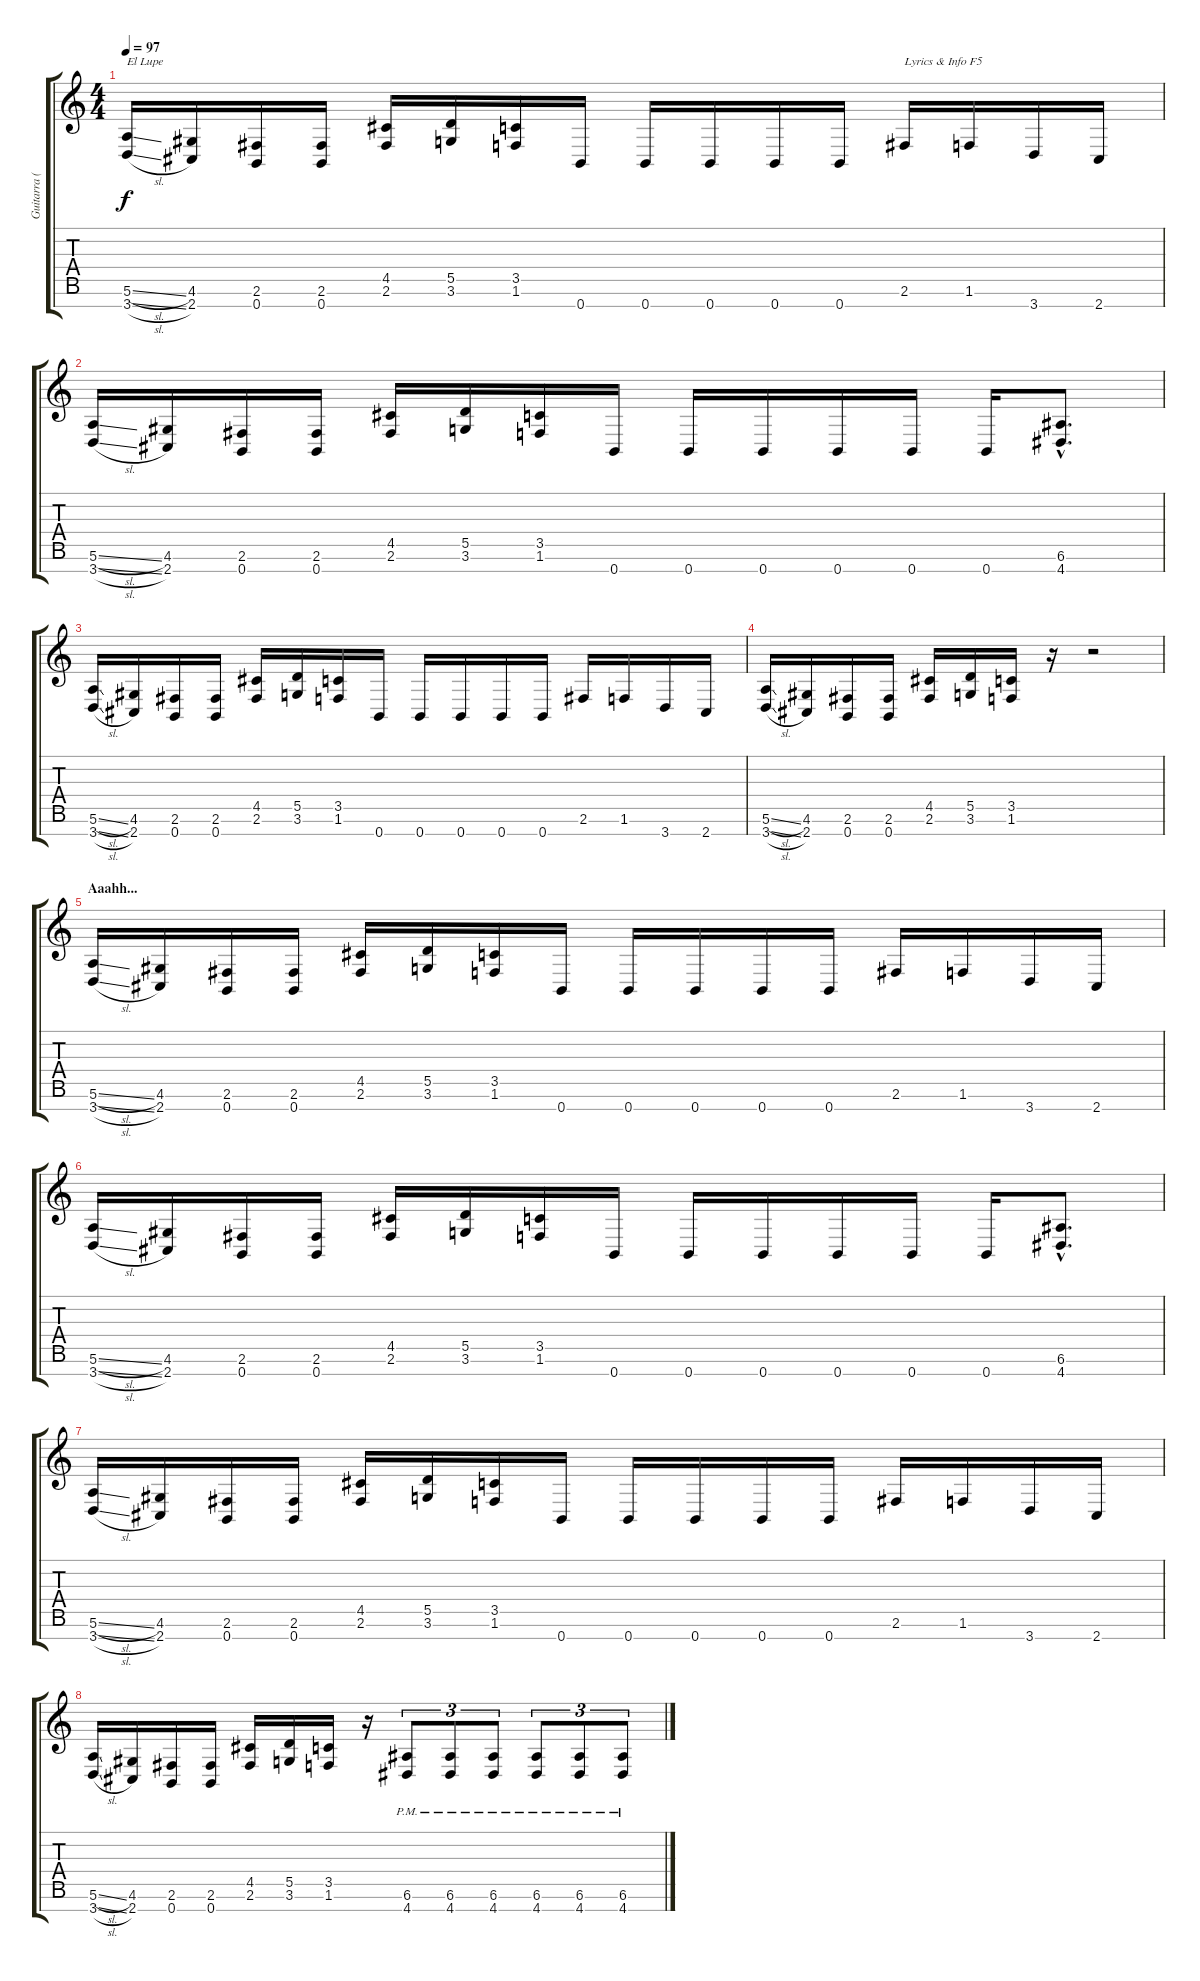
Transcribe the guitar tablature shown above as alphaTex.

\track ("Guitarra (Rtm)" "Guitarra (") {instrument distortionguitar}
\staff {score tabs}
\tuning (E4 B3 G3 D3 A2 E2 B1) {hide}
\ts (4 4)
\tempo 97
\clef g2
\ks c
(5.6{sl} 3.7{sl}).16{txt "El Lupe" dy f instrument distortionguitar} (4.6 2.7).16 (2.6 0.7).16 (2.6 0.7).16 (4.5 2.6).16 (5.5 3.6).16 (3.5 1.6).16 0.7.16 0.7.16 0.7.16 0.7.16 0.7.16 2.6.16{txt "Lyrics & Info F5"} 1.6.16 3.7.16 2.7.16 |
(5.6{sl} 3.7{sl}).16 (4.6 2.7).16 (2.6 0.7).16 (2.6 0.7).16 (4.5 2.6).16 (5.5 3.6).16 (3.5 1.6).16 0.7.16 0.7.16 0.7.16 0.7.16 0.7.16 0.7.16 (6.6{hac} 4.7{hac}).8{d} |
(5.6{sl} 3.7{sl}).16 (4.6 2.7).16 (2.6 0.7).16 (2.6 0.7).16 (4.5 2.6).16 (5.5 3.6).16 (3.5 1.6).16 0.7.16 0.7.16 0.7.16 0.7.16 0.7.16 2.6.16 1.6.16 3.7.16 2.7.16 |
(5.6{sl} 3.7{sl}).16 (4.6 2.7).16 (2.6 0.7).16 (2.6 0.7).16 (4.5 2.6).16 (5.5 3.6).16 (3.5 1.6).16 r.16 r.2 |
\section ("" "Aaahh...")
(5.6{sl} 3.7{sl}).16 (4.6 2.7).16 (2.6 0.7).16 (2.6 0.7).16 (4.5 2.6).16 (5.5 3.6).16 (3.5 1.6).16 0.7.16 0.7.16 0.7.16 0.7.16 0.7.16 2.6.16 1.6.16 3.7.16 2.7.16 |
(5.6{sl} 3.7{sl}).16 (4.6 2.7).16 (2.6 0.7).16 (2.6 0.7).16 (4.5 2.6).16 (5.5 3.6).16 (3.5 1.6).16 0.7.16 0.7.16 0.7.16 0.7.16 0.7.16 0.7.16 (6.6{hac} 4.7{hac}).8{d} |
(5.6{sl} 3.7{sl}).16 (4.6 2.7).16 (2.6 0.7).16 (2.6 0.7).16 (4.5 2.6).16 (5.5 3.6).16 (3.5 1.6).16 0.7.16 0.7.16 0.7.16 0.7.16 0.7.16 2.6.16 1.6.16 3.7.16 2.7.16 |
(5.6{sl} 3.7{sl}).16 (4.6 2.7).16 (2.6 0.7).16 (2.6 0.7).16 (4.5 2.6).16 (5.5 3.6).16 (3.5 1.6).16 r.16 (6.6{pm} 4.7{pm}).8{tu (3 2)} (6.6{pm} 4.7{pm}).8{tu (3 2)} (6.6{pm} 4.7{pm}).8{tu (3 2)} (6.6{pm} 4.7{pm}).8{tu (3 2)} (6.6{pm} 4.7{pm}).8{tu (3 2)} (6.6{pm} 4.7{pm}).8{tu (3 2)}
